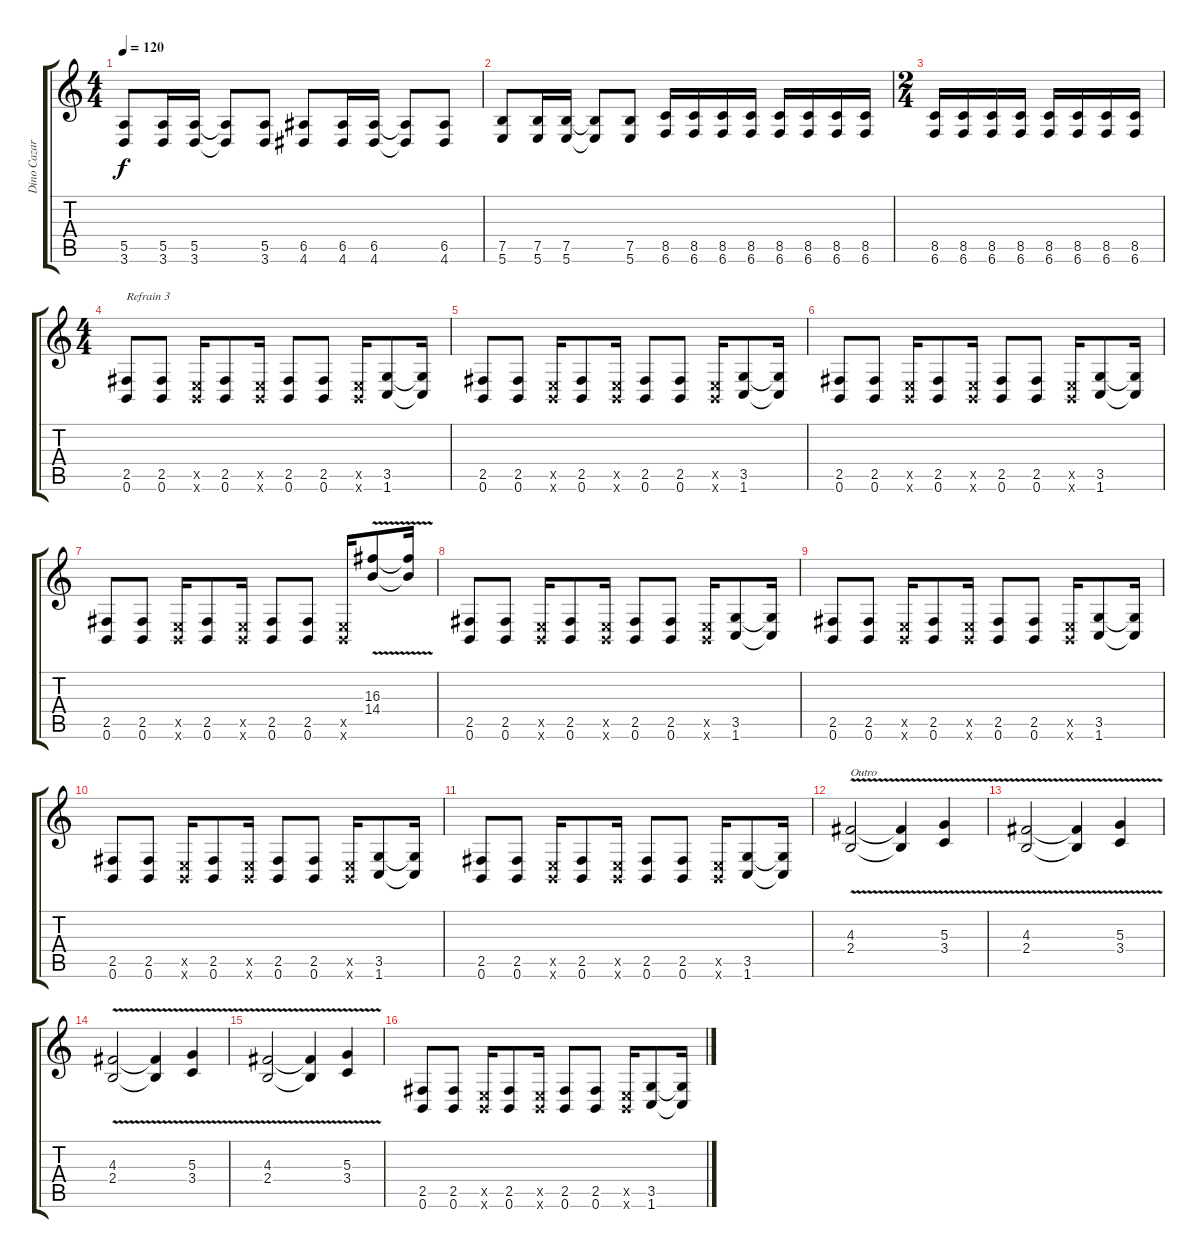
\track ("Dino Cazares" "Dino Cazar") {instrument distortionguitar}
\staff {score tabs}
\tuning (B3 G3 D3 A2 E2 B1) {hide}
\ts (4 4)
\tempo 120
\clef g2
\ks c
(5.5 3.6).8{dy f} (5.5 3.6).16 (5.5 3.6).16 (5.5{t} 3.6{t}).8 (5.5 3.6).8 (6.5 4.6).8 (6.5 4.6).16 (6.5 4.6).16 (6.5{t} 4.6{t}).8 (6.5 4.6).8 |
(7.5 5.6).8 (7.5 5.6).16 (7.5 5.6).16 (7.5{t} 5.6{t}).8 (7.5 5.6).8 (8.5 6.6).16 (8.5 6.6).16 (8.5 6.6).16 (8.5 6.6).16 (8.5 6.6).16 (8.5 6.6).16 (8.5 6.6).16 (8.5 6.6).16 |
\ts (2 4)
(8.5 6.6).16 (8.5 6.6).16 (8.5 6.6).16 (8.5 6.6).16 (8.5 6.6).16 (8.5 6.6).16 (8.5 6.6).16 (8.5 6.6).16 |
\ts (4 4)
(2.5 0.6).8{txt "Refrain 3"} (2.5 0.6).8 (0.5{x} 0.6{x}).16 (2.5 0.6).8 (0.5{x} 0.6{x}).16 (2.5 0.6).8 (2.5 0.6).8 (0.5{x} 0.6{x}).16 (3.5 1.6).8 (3.5{t} 1.6{t}).16 |
(2.5 0.6).8 (2.5 0.6).8 (0.5{x} 0.6{x}).16 (2.5 0.6).8 (0.5{x} 0.6{x}).16 (2.5 0.6).8 (2.5 0.6).8 (0.5{x} 0.6{x}).16 (3.5 1.6).8 (3.5{t} 1.6{t}).16 |
(2.5 0.6).8 (2.5 0.6).8 (0.5{x} 0.6{x}).16 (2.5 0.6).8 (0.5{x} 0.6{x}).16 (2.5 0.6).8 (2.5 0.6).8 (0.5{x} 0.6{x}).16 (3.5 1.6).8 (3.5{t} 1.6{t}).16 |
(2.5 0.6).8 (2.5 0.6).8 (0.5{x} 0.6{x}).16 (2.5 0.6).8 (0.5{x} 0.6{x}).16 (2.5 0.6).8 (2.5 0.6).8 (0.5{x} 0.6{x}).16 (16.3{v} 14.4{v}).8 (16.3{t} 14.4{t}).16 |
(2.5 0.6).8 (2.5 0.6).8 (0.5{x} 0.6{x}).16 (2.5 0.6).8 (0.5{x} 0.6{x}).16 (2.5 0.6).8 (2.5 0.6).8 (0.5{x} 0.6{x}).16 (3.5 1.6).8 (3.5{t} 1.6{t}).16 |
(2.5 0.6).8 (2.5 0.6).8 (0.5{x} 0.6{x}).16 (2.5 0.6).8 (0.5{x} 0.6{x}).16 (2.5 0.6).8 (2.5 0.6).8 (0.5{x} 0.6{x}).16 (3.5 1.6).8 (3.5{t} 1.6{t}).16 |
(2.5 0.6).8 (2.5 0.6).8 (0.5{x} 0.6{x}).16 (2.5 0.6).8 (0.5{x} 0.6{x}).16 (2.5 0.6).8 (2.5 0.6).8 (0.5{x} 0.6{x}).16 (3.5 1.6).8 (3.5{t} 1.6{t}).16 |
(2.5 0.6).8 (2.5 0.6).8 (0.5{x} 0.6{x}).16 (2.5 0.6).8 (0.5{x} 0.6{x}).16 (2.5 0.6).8 (2.5 0.6).8 (0.5{x} 0.6{x}).16 (3.5 1.6).8 (3.5{t} 1.6{t}).16 |
(4.3{v} 2.4{v}).2{txt "Outro" volume 10} (4.3{t} 2.4{t}).4 (5.3{v} 3.4{v}).4 |
(4.3{v} 2.4{v}).2{volume 10} (4.3{t} 2.4{t}).4 (5.3{v} 3.4{v}).4 |
(4.3{v} 2.4{v}).2{volume 10} (4.3{t} 2.4{t}).4 (5.3{v} 3.4{v}).4 |
(4.3{v} 2.4{v}).2{volume 10} (4.3{t} 2.4{t}).4 (5.3{v} 3.4{v}).4 |
(2.5 0.6).8 (2.5 0.6).8 (0.5{x} 0.6{x}).16 (2.5 0.6).8 (0.5{x} 0.6{x}).16 (2.5 0.6).8 (2.5 0.6).8 (0.5{x} 0.6{x}).16 (3.5 1.6).8 (3.5{t} 1.6{t}).16
